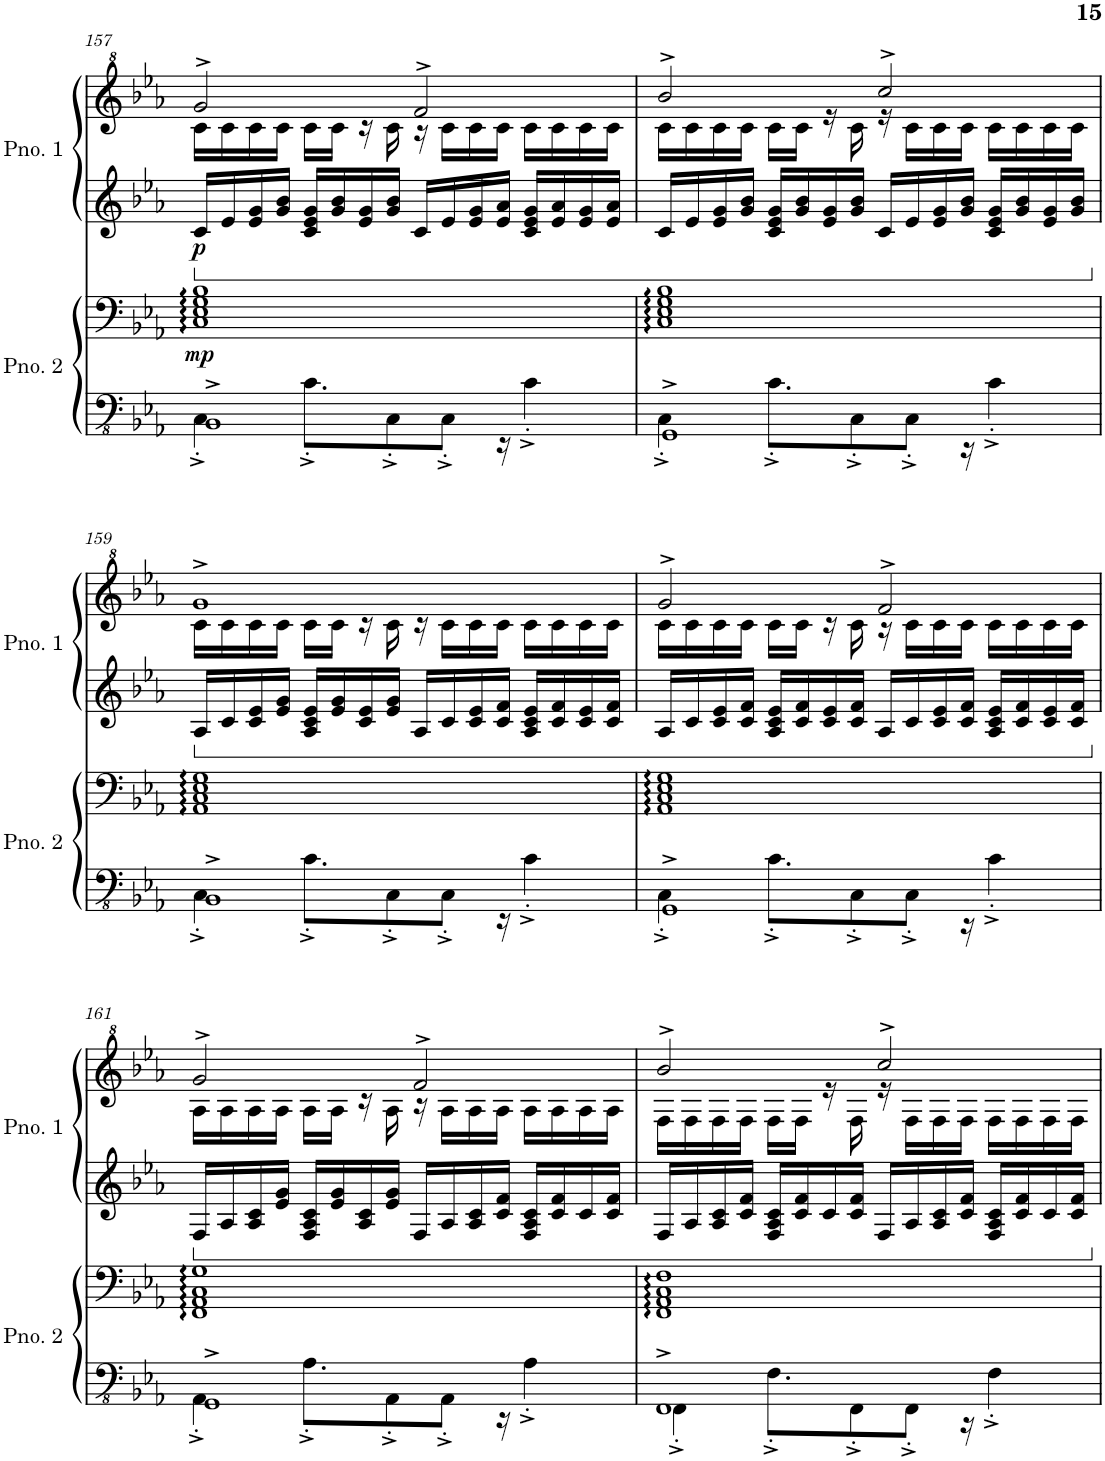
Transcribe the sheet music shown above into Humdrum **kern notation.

**kern	**kern	**dynam	**kern	**kern	**dynam
*part2	*part2	*part2	*part1	*part1	*part1
*staff4	*staff3	*staff3/4	*staff2	*staff1	*staff1/2
*I"Piano 2	*	*	*I"Piano 1	*	*
*I'Pno. 2	*	*	*I'Pno. 1	*	*
!!LO:PB:g=z
*clefFv4	*clefF4	*	*clefG2	*clefG^2	*
*k[b-e-a-]	*k[b-e-a-]	*	*k[b-e-a-]	*k[b-e-a-]	*
*M4/4	*M4/4	*	*M4/4	*M4/4	*
=157	=157	=157	=157	=157	=157
*^	*	*	*	*^	*
!	!	!	!LO:DY:b	!	!	!	!LO:DY:b=2
1BBB-^	4CC'^\	1C 1E- 1G 1B-	mp	16c/LL	2gg^/	16cc\LL	p
.	.	.	.	16e-/	.	16cc\	.
.	.	.	.	16e-/ 16g/	.	16cc\	.
.	.	.	.	16g/ 16b-/JJ	.	16cc\JJ	.
.	8.C'^\L	.	.	16c/ 16e-/ 16g/LL	.	16cc\LL	.
.	.	.	.	16g/ 16b-/	.	16cc\JJ	.
.	.	.	.	16e-/ 16g/	.	16r	.
.	8CC'^\	.	.	16g/ 16b-/JJ	.	16cc\	.
.	.	.	.	16c/LL	2ff^/	16r	.
.	8CC'^\J	.	.	16e-/	.	16cc\LL	.
.	.	.	.	16e-/ 16g/	.	16cc\	.
.	16r	.	.	16e-/ 16a-/JJ	.	16cc\JJ	.
.	4C'^\	.	.	16c/ 16e-/ 16g/LL	.	16cc\LL	.
.	.	.	.	16e-/ 16a-/	.	16cc\	.
.	.	.	.	16e-/ 16g/	.	16cc\	.
.	.	.	.	16e-/ 16a-/JJ	.	16cc\JJ	.
=158	=158	=158	=158	=158	=158	=158	=158
1GGG^	4CC'^\	1C 1E- 1G 1B-	.	16c/LL	2bb-^/	16cc\LL	.
.	.	.	.	16e-/	.	16cc\	.
.	.	.	.	16e-/ 16g/	.	16cc\	.
.	.	.	.	16g/ 16b-/JJ	.	16cc\JJ	.
.	8.C'^\L	.	.	16c/ 16e-/ 16g/LL	.	16cc\LL	.
.	.	.	.	16g/ 16b-/	.	16cc\JJ	.
.	.	.	.	16e-/ 16g/	.	16r	.
.	8CC'^\	.	.	16g/ 16b-/JJ	.	16cc\	.
.	.	.	.	16c/LL	2ccc^/	16r	.
.	8CC'^\J	.	.	16e-/	.	16cc\LL	.
.	.	.	.	16e-/ 16g/	.	16cc\	.
.	16r	.	.	16g/ 16b-/JJ	.	16cc\JJ	.
.	4C'^\	.	.	16c/ 16e-/ 16g/LL	.	16cc\LL	.
.	.	.	.	16g/ 16b-/	.	16cc\	.
.	.	.	.	16e-/ 16g/	.	16cc\	.
.	.	.	.	16g/ 16b-/JJ	.	16cc\JJ	.
!!LO:LB:g=z	!!
=159	=159	=159	=159	=159	=159	=159	=159
1BBB-^	4CC'^\	1AA- 1C 1E- 1G	.	16A-/LL	1gg^	16cc\LL	.
.	.	.	.	16c/	.	16cc\	.
.	.	.	.	16c/ 16e-/	.	16cc\	.
.	.	.	.	16e-/ 16g/JJ	.	16cc\JJ	.
.	8.C'^\L	.	.	16A-/ 16c/ 16e-/LL	.	16cc\LL	.
.	.	.	.	16e-/ 16g/	.	16cc\JJ	.
.	.	.	.	16c/ 16e-/	.	16r	.
.	8CC'^\	.	.	16e-/ 16g/JJ	.	16cc\	.
.	.	.	.	16A-/LL	.	16r	.
.	8CC'^\J	.	.	16c/	.	16cc\LL	.
.	.	.	.	16c/ 16e-/	.	16cc\	.
.	16r	.	.	16c/ 16f/JJ	.	16cc\JJ	.
.	4C'^\	.	.	16A-/ 16c/ 16e-/LL	.	16cc\LL	.
.	.	.	.	16c/ 16f/	.	16cc\	.
.	.	.	.	16c/ 16e-/	.	16cc\	.
.	.	.	.	16c/ 16f/JJ	.	16cc\JJ	.
=160	=160	=160	=160	=160	=160	=160	=160
1GGG^	4CC'^\	1AA- 1C 1E- 1G	.	16A-/LL	2gg^/	16cc\LL	.
.	.	.	.	16c/	.	16cc\	.
.	.	.	.	16c/ 16e-/	.	16cc\	.
.	.	.	.	16c/ 16f/JJ	.	16cc\JJ	.
.	8.C'^\L	.	.	16A-/ 16c/ 16e-/LL	.	16cc\LL	.
.	.	.	.	16c/ 16f/	.	16cc\JJ	.
.	.	.	.	16c/ 16e-/	.	16r	.
.	8CC'^\	.	.	16c/ 16f/JJ	.	16cc\	.
.	.	.	.	16A-/LL	2ff^/	16r	.
.	8CC'^\J	.	.	16c/	.	16cc\LL	.
.	.	.	.	16c/ 16e-/	.	16cc\	.
.	16r	.	.	16c/ 16f/JJ	.	16cc\JJ	.
.	4C'^\	.	.	16A-/ 16c/ 16e-/LL	.	16cc\LL	.
.	.	.	.	16c/ 16f/	.	16cc\	.
.	.	.	.	16c/ 16e-/	.	16cc\	.
.	.	.	.	16c/ 16f/JJ	.	16cc\JJ	.
!!LO:LB:g=z	!!
=161	=161	=161	=161	=161	=161	=161	=161
1GGG^	4AAA-'^\	1FF 1AA- 1C 1G	.	16F/LL	2gg^/	16a-\LL	.
.	.	.	.	16A-/	.	16a-\	.
.	.	.	.	16A-/ 16c/	.	16a-\	.
.	.	.	.	16e-/ 16g/JJ	.	16a-\JJ	.
.	8.AA-'^\L	.	.	16F/ 16A-/ 16c/LL	.	16a-\LL	.
.	.	.	.	16e-/ 16g/	.	16a-\JJ	.
.	.	.	.	16A-/ 16c/	.	16r	.
.	8AAA-'^\	.	.	16e-/ 16g/JJ	.	16a-\	.
.	.	.	.	16F/LL	2ff^/	16r	.
.	8AAA-'^\J	.	.	16A-/	.	16a-\LL	.
.	.	.	.	16A-/ 16c/	.	16a-\	.
.	16r	.	.	16c/ 16f/JJ	.	16a-\JJ	.
.	4AA-'^\	.	.	16F/ 16A-/ 16c/LL	.	16a-\LL	.
.	.	.	.	16c/ 16f/	.	16a-\	.
.	.	.	.	16c/	.	16a-\	.
.	.	.	.	16c/ 16f/JJ	.	16a-\JJ	.
=162	=162	=162	=162	=162	=162	=162	=162
1FFF^	4FFF'^\	1FF 1AA- 1C 1F	.	16F/LL	2bb-^/	16f\LL	.
.	.	.	.	16A-/	.	16f\	.
.	.	.	.	16A-/ 16c/	.	16f\	.
.	.	.	.	16c/ 16f/JJ	.	16f\JJ	.
.	8.FF'^\L	.	.	16F/ 16A-/ 16c/LL	.	16f\LL	.
.	.	.	.	16c/ 16f/	.	16f\JJ	.
.	.	.	.	16c/	.	16r	.
.	8FFF'^\	.	.	16c/ 16f/JJ	.	16f\	.
.	.	.	.	16F/LL	2ccc^/	16r	.
.	8FFF'^\J	.	.	16A-/	.	16f\LL	.
.	.	.	.	16A-/ 16c/	.	16f\	.
.	16r	.	.	16c/ 16f/JJ	.	16f\JJ	.
.	4FF'^\	.	.	16F/ 16A-/ 16c/LL	.	16f\LL	.
.	.	.	.	16c/ 16f/	.	16f\	.
.	.	.	.	16c/	.	16f\	.
.	.	.	.	16c/ 16f/JJ	.	16f\JJ	.
*v	*v	*	*	*	*v	*v	*
=	=	=	=	=	=
*-	*-	*-	*-	*-	*-
